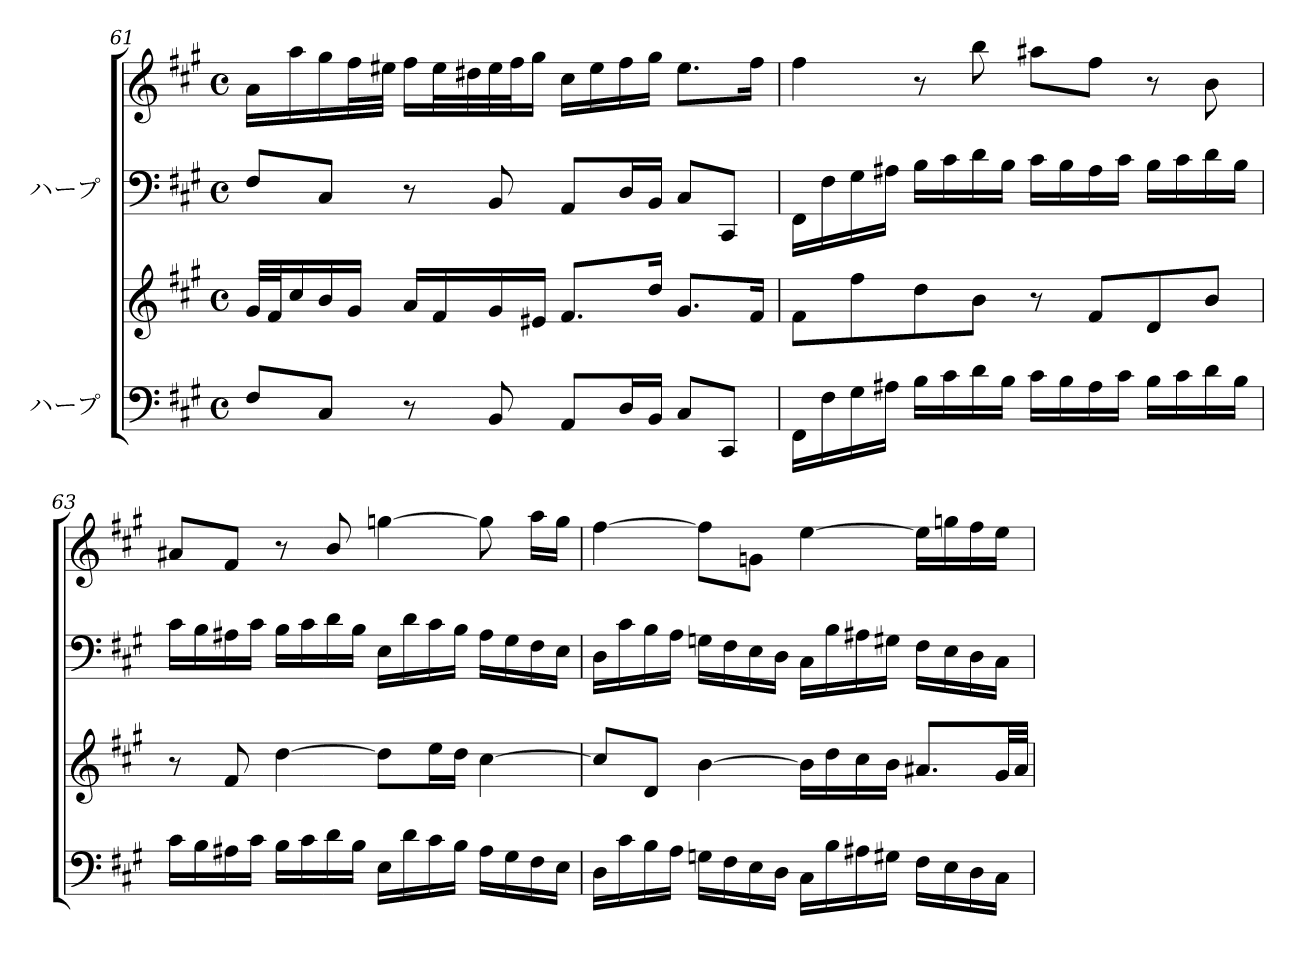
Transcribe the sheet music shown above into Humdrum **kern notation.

**kern	**kern	**kern	**kern
*part2	*part2	*part1	*part1
*staff4	*staff3	*staff2	*staff1
*I"ハープ	*	*I"ハープ	*
!!LO:LB:g=z
*clefF4	*clefG2	*clefF4	*clefG2
*k[f#c#g#]	*k[f#c#g#]	*k[f#c#g#]	*k[f#c#g#]
*M4/4	*M4/4	*M4/4	*M4/4
*met(c)	*met(c)	*met(c)	*met(c)
=61	=61	=61	=61
8F#/L	32g#/LLL	8F#/L	16a\LL
.	32f#/J	.	.
.	16cc#/	.	16aa\
8C#/J	16b/	8C#/J	16gg#\
.	16g#/JJ	.	32ff#\L
.	.	.	32ee#X\JJJ
8r	16a/LL	8r	16ff#\LL
.	16f#/	.	32ee#\L
.	.	.	32dd#X\
8BB/	16g#/	8BB/	32ee#\
.	.	.	32ff#\J
.	16e#X/JJ	.	16gg#\JJ
8AA/L	8.f#/L	8AA/L	16cc#\LL
.	.	.	16ee#\
16D/L	.	16D/L	16ff#\
16BB/JJ	16dd/Jk	16BB/JJ	16gg#\JJ
8C#/L	8.g#/L	8C#/L	8.ee#\L
8CC#/J	.	8CC#/J	.
.	16f#/Jk	.	16ff#\Jk
=62	=62	=62	=62
16FF#\LL	8f#\L	16FF#\LL	4ff#\
16F#\	.	16F#\	.
16G#\	8ff#\	16G#\	.
16A#X\JJ	.	16A#X\JJ	.
16B\LL	8dd\	16B\LL	8r
16c#\	.	16c#\	.
16d\	8b\J	16d\	8bb\
16B\JJ	.	16B\JJ	.
16c#\LL	8r	16c#\LL	8aa#X\L
16B\	.	16B\	.
16A#\	8f#/L	16A#\	8ff#\J
16c#\JJ	.	16c#\JJ	.
16B\LL	8d/	16B\LL	8r
16c#\	.	16c#\	.
16d\	8b/J	16d\	8b\
16B\JJ	.	16B\JJ	.
!!LO:LB:g=z
=63	=63	=63	=63
16c#\LL	8r	16c#\LL	8a#X/L
16B\	.	16B\	.
16A#X\	8f#/	16A#X\	8f#/J
16c#\JJ	.	16c#\JJ	.
16B\LL	[4dd\	16B\LL	8r
16c#\	.	16c#\	.
16d\	.	16d\	8b/
16B\JJ	.	16B\JJ	.
16E\LL	8dd\L]	16E\LL	[4ggn\
16d\	.	16d\	.
16c#\	16ee\L	16c#\	.
16B\JJ	16dd\JJ	16B\JJ	.
16A#\LL	[4cc#\	16A#\LL	8gg\]
16G#\	.	16G#\	.
16F#\	.	16F#\	16aa\LL
16E\JJ	.	16E\JJ	16gg\JJ
=64	=64	=64	=64
16D\LL	8cc#/L]	16D\LL	[4ff#\
16c#\	.	16c#\	.
16B\	8d/J	16B\	.
16A\JJ	.	16A\JJ	.
16Gn\LL	[4b\	16Gn\LL	8ff#\L]
16F#\	.	16F#\	.
16E\	.	16E\	8gn\J
16D\JJ	.	16D\JJ	.
16C#\LL	16b\LL]	16C#\LL	[4ee\
16B\	16dd\	16B\	.
16A#X\	16cc#\	16A#X\	.
16G#X\JJ	16b\JJ	16G#X\JJ	.
16F#\LL	8.a#X/L	16F#\LL	16ee\LL]
16E\	.	16E\	16ggn\
16D\	.	16D\	16ff#\
16C#\JJ	32g#/LL	16C#\JJ	16ee\JJ
.	32a#/JJJ	.	.
=	=	=	=
*-	*-	*-	*-
